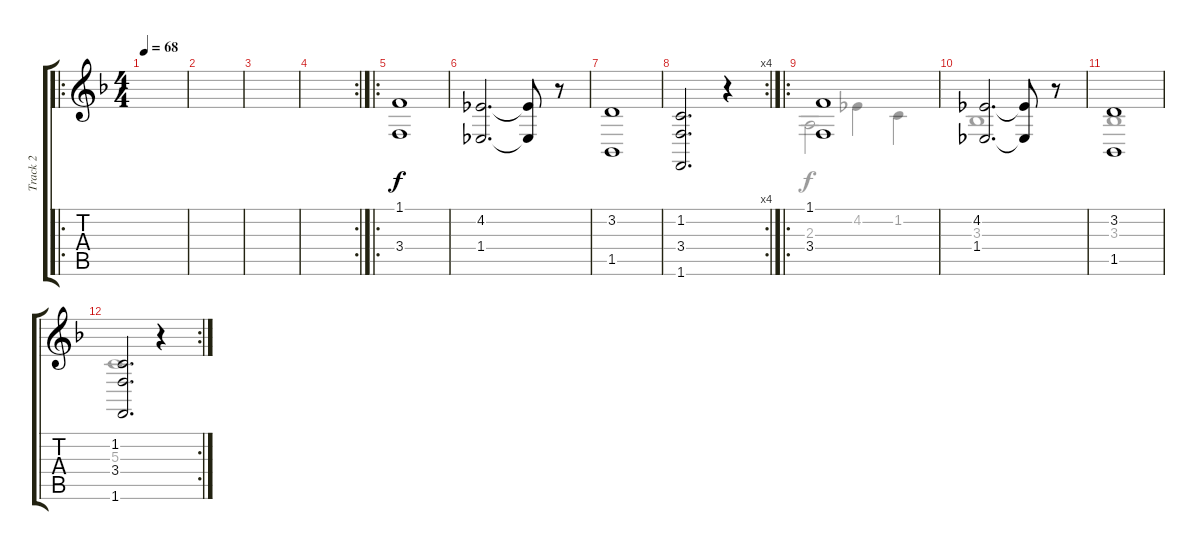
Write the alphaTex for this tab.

\track ("Track 2" "Track 2") {instrument choiraahs}
\staff {score tabs}
\tuning (E4 B3 G3 D3 A2 E2) {hide}
\voice
\ro
\ts (4 4)
\tempo 68
\clef g2
\ks f
|
|
|
\rc 2
|
\ro
(1.1 3.4).1{instrument stringensemble1} |
(4.2 1.4).2{d} (4.2{t} 1.4{t}).8 r.8 |
(3.2 1.5).1 |
\rc 4
(1.2 3.4 1.6).2{d} r.4 |
\ro
(1.1 3.4).1{instrument stringensemble1} |
(4.2 1.4).2{d} (4.2{t} 1.4{t}).8 r.8 |
(3.2 1.5).1 |
\rc 2
(1.2 3.4 1.6).2{d} r.4
\voice
\clef g2
\ottava regular
\simile none
\ks f
|
|
|
|
|
|
|
|
2.3.2 4.2.4 1.2.4 |
3.3.1 |
3.3.1 |
5.3.1
